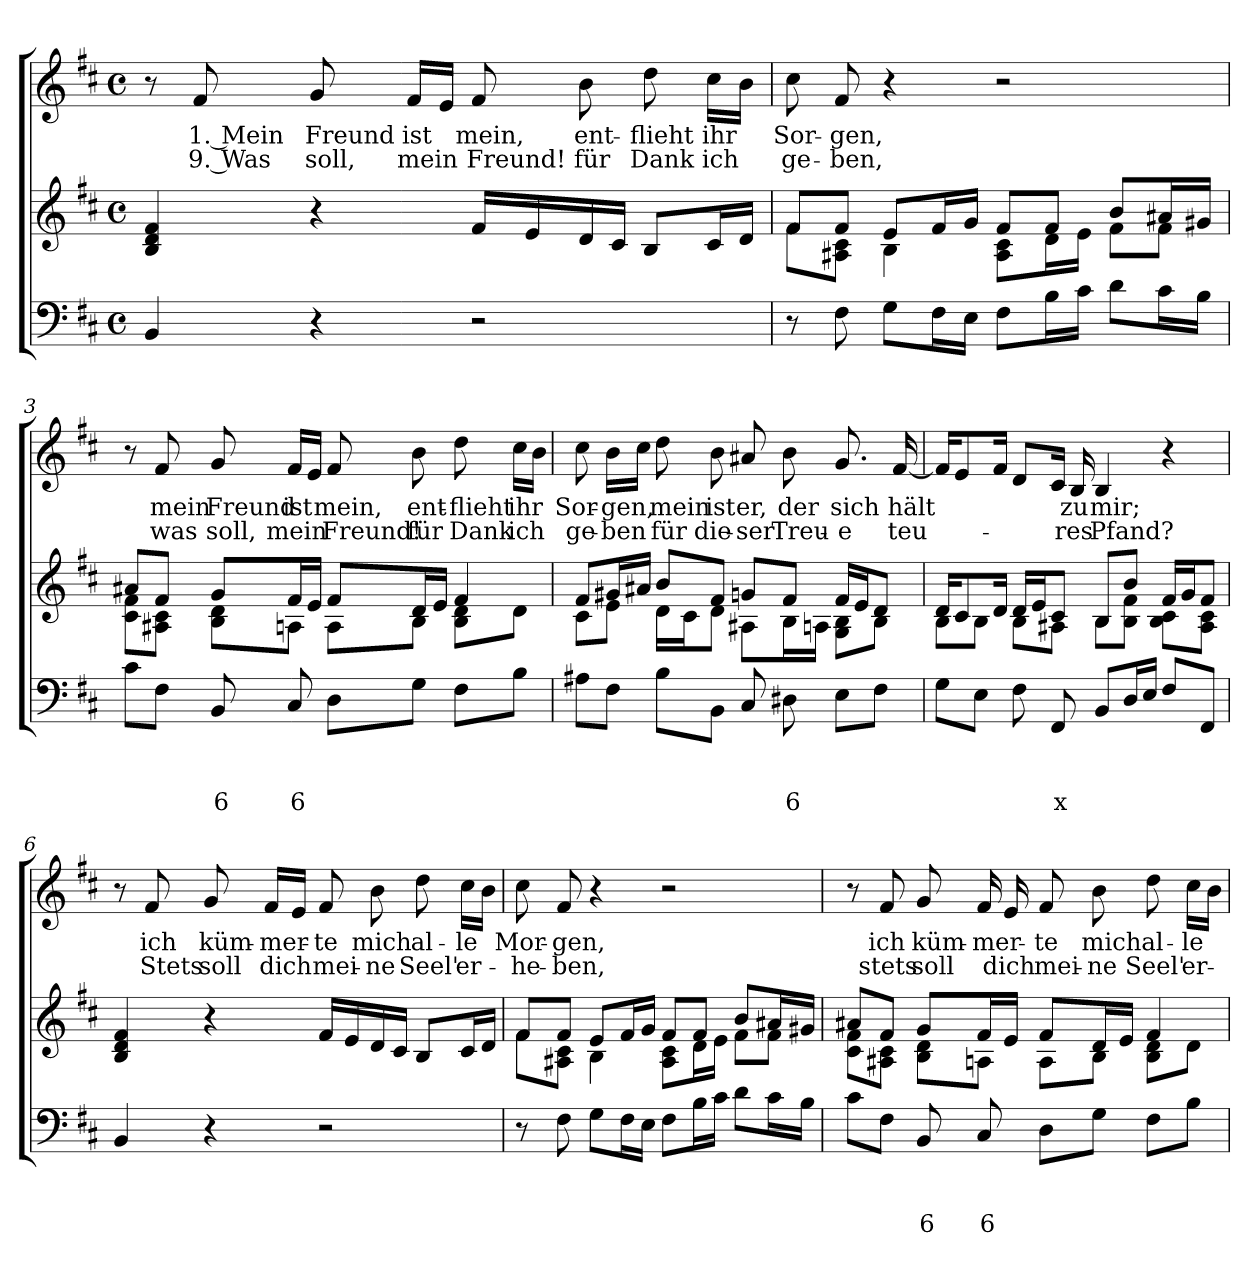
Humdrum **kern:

**kern	**text	**text	**text	**kern	**kern	**text	**text
*part2	*part2	*part2	*part2	*part2	*part1	*part1	*part1
*staff3	*staff3	*staff3	*staff3	*staff2	*staff1	*staff1	*staff1
*clefF4	*	*	*	*clefG2	*clefG2	*	*
*k[f#c#]	*	*	*	*k[f#c#]	*k[f#c#]	*	*
*D:	*	*	*	*D:	*D:	*	*
*M4/4	*	*	*	*M4/4	*M4/4	*	*
*met(c)	*	*	*	*met(c)	*met(c)	*	*
=1	=1	=1	=1	=1	=1	=1	=1
4BB/	.	.	.	4B/ 4d/ 4f#/	8r	.	.
!	!	!	!	!	!	!LO:LY:b	!LO:LY:b
.	.	.	.	.	8f#/	1. Mein	9. Was
!	!	!	!	!	!	!LO:LY:b	!LO:LY:b
4r	.	.	.	4r	8g/	Freund	soll,
!	!	!	!	!	!	!LO:LY:b	!LO:LY:b
.	.	.	.	.	16f#/LL	ist	mein
.	.	.	.	.	16e/JJ	.	.
!	!	!	!	!	!	!LO:LY:b	!LO:LY:b
2r	.	.	.	16f#/LL	8f#/	mein,	Freund!
.	.	.	.	16e/	.	.	.
!	!	!	!	!	!	!LO:LY:b	!LO:LY:b
.	.	.	.	16d/	8b\	ent-	für
.	.	.	.	16c#/JJ	.	.	.
!	!	!	!	!	!	!LO:LY:b	!LO:LY:b
.	.	.	.	8B/L	8dd\	-flieht	Dank
!	!	!	!	!	!	!LO:LY:b	!LO:LY:b
.	.	.	.	16c#/L	16cc#\LL	ihr	ich
.	.	.	.	16d/JJ	16b\JJ	.	.
=2	=2	=2	=2	=2	=2	=2	=2
*	*	*	*	*^	*	*	*
!	!	!	!	!	!	!	!LO:LY:b	!LO:LY:b
8r	.	.	.	8f#/L	8f#\L	8cc#\	Sor-	ge-
!	!	!	!	!	!	!	!LO:LY:b	!LO:LY:b
8F#\	.	.	.	8f#/J	8A#X\ 8c#\J	8f#/	-gen,	-ben,
8G\L	.	.	.	8e/L	4B\	4r	.	.
16F#\L	.	.	.	16f#/L	.	.	.	.
16E\JJ	.	.	.	16g/JJ	.	.	.	.
8F#\L	.	.	.	8f#/L	8A#\ 8c#\L	2r	.	.
16B\L	.	.	.	8f#/J	16d\L	.	.	.
16c#\JJ	.	.	.	.	16e\JJ	.	.	.
8d\L	.	.	.	8b/L	8f#\L	.	.	.
16c#\L	.	.	.	16a#X/L	8f#\J	.	.	.
16B\JJ	.	.	.	16g#X/JJ	.	.	.	.
!!LO:LB:g=z
=3	=3	=3	=3	=3	=3	=3	=3	=3
8c#\L	.	.	.	8a#X/L	8c#\ 8f#\L	8r	.	.
!	!	!	!	!	!	!	!LO:LY:b	!LO:LY:b
8F#\J	.	.	.	8f#/J	8A#X\ 8c#\J	8f#/	mein	was
!	!	!	!LO:LY:b	!	!	!	!LO:LY:b	!LO:LY:b
8BB/	.	.	6	8g/L	8B\ 8d\L	8g/	Freund	soll,
!	!	!	!LO:LY:b	!	!	!	!LO:LY:b	!LO:LY:b
8C#/	.	.	6	16f#/L	8An\J	16f#/LL	ist	mein
.	.	.	.	16e/JJ	.	16e/JJ	.	.
!	!	!	!	!	!	!	!LO:LY:b	!LO:LY:b
8D\L	.	.	.	8f#/L	8A\L	8f#/	mein,	Freund!
!	!	!	!	!	!	!	!LO:LY:b	!LO:LY:b
8G\J	.	.	.	16d/L	8B\J	8b\	ent-	für
.	.	.	.	16e/JJ	.	.	.	.
!	!	!	!	!	!	!	!LO:LY:b	!LO:LY:b
8F#\L	.	.	.	4f#/	8B\ 8d\L	8dd\	-flieht	Dank
!	!	!	!	!	!	!	!LO:LY:b	!LO:LY:b
8B\J	.	.	.	.	8d\J	16cc#\LL	ihr	ich
.	.	.	.	.	.	16b\JJ	.	.
=4	=4	=4	=4	=4	=4	=4	=4	=4
!	!	!	!	!	!	!	!LO:LY:b	!LO:LY:b
8A#X\L	.	.	.	8f#/L	8c#\L	8cc#\	Sor-	ge-
!	!	!	!	!	!	!	!LO:LY:b	!LO:LY:b
8F#\J	.	.	.	16g#X/L	8e\J	16b\LL	-gen,	-ben
.	.	.	.	16a#X/JJ	.	16cc#\JJ	.	.
!	!	!	!	!	!	!	!LO:LY:b	!LO:LY:b
8B\L	.	.	.	8b/L	16d\LL	8dd\	mein	für
.	.	.	.	.	16c#\J	.	.	.
!	!	!	!	!	!	!	!LO:LY:b	!LO:LY:b
8BB\J	.	.	.	8f#/J	8d\J	8b\	ist	die-
!	!	!	!	!	!	!	!LO:LY:b	!LO:LY:b
8C#/	.	.	.	8gn/L	8A#X\L	8a#X/	er,	-ser
!	!	!	!LO:LY:b	!	!	!	!LO:LY:b	!LO:LY:b
8D#X\	.	.	6	8f#/J	16B\L	8b\	der	Treu-
.	.	.	.	.	16An\JJ	.	.	.
!	!	!	!	!	!	!	!LO:LY:b	!LO:LY:b
8E\L	.	.	.	16f#/LL	8G\ 8B\L	8.g/	sich	-e
.	.	.	.	16e/J	.	.	.	.
8F#\J	.	.	.	8d/J	8B\J	.	.	.
!	!	!	!	!	!	!	!LO:LY:b	!LO:LY:b
.	.	.	.	.	.	[16f#/	hält	teu-
!!LO:LB:g=z
=5	=5	=5	=5	=5	=5	=5	=5	=5
8G\L	.	.	.	16d/KL	8B\L	16f#/KL]	.	.
.	.	.	.	8c#/	.	8e/	.	.
8E\J	.	.	.	.	8B\J	.	.	.
.	.	.	.	16d/Jk	.	16f#/Jk	.	.
8F#\	.	.	.	16d/LL	8B\L	8d/L	.	.
.	.	.	.	16e/J	.	.	.	.
!	!	!	!LO:LY:b	!	!	!	!	!
8FF#/	.	.	x	8c#/J	8A#X\J	16c#/Jk	.	.
!	!	!	!	!	!	!	!LO:LY:b	!LO:LY:b
.	.	.	.	.	.	16B/	zu	-res
!	!	!	!	!	!	!	!LO:LY:b	!LO:LY:b
8BB/L	.	.	.	8B/L	8B\L	4B/	mir;	Pfand?
16D/L	.	.	.	8b/J	8B\ 8f#\J	.	.	.
16E/JJ	.	.	.	.	.	.	.	.
8F#/L	.	.	.	16f#/LL	8B\ 8c#\L	4r	.	.
.	.	.	.	16g/J	.	.	.	.
8FF#/J	.	.	.	8f#/J	8A#\ 8c#\J	.	.	.
*	*	*	*	*v	*v	*	*	*
=6	=6	=6	=6	=6	=6	=6	=6
4BB/	.	.	.	4B/ 4d/ 4f#/	8r	.	.
!	!	!	!	!	!	!LO:LY:b	!LO:LY:b
.	.	.	.	.	8f#/	ich	Stets
!	!	!	!	!	!	!LO:LY:b	!LO:LY:b
4r	.	.	.	4r	8g/	küm-	soll
!	!	!	!	!	!	!LO:LY:b	!LO:LY:b
.	.	.	.	.	16f#/LL	-mer-	dich
.	.	.	.	.	16e/JJ	.	.
!	!	!	!	!	!	!LO:LY:b	!LO:LY:b
2r	.	.	.	16f#/LL	8f#/	-te	mei-
.	.	.	.	16e/	.	.	.
!	!	!	!	!	!	!LO:LY:b	!LO:LY:b
.	.	.	.	16d/	8b\	mich	-ne
.	.	.	.	16c#/JJ	.	.	.
!	!	!	!	!	!	!LO:LY:b	!LO:LY:b
.	.	.	.	8B/L	8dd\	al-	Seel'
!	!	!	!	!	!	!LO:LY:b	!LO:LY:b
.	.	.	.	16c#/L	16cc#\LL	-le	er-
.	.	.	.	16d/JJ	16b\JJ	.	.
=7	=7	=7	=7	=7	=7	=7	=7
*	*	*	*	*^	*	*	*
!	!	!	!	!	!	!	!LO:LY:b	!LO:LY:b
8r	.	.	.	8f#/L	8f#\L	8cc#\	Mor-	-he-
!	!	!	!	!	!	!	!LO:LY:b	!LO:LY:b
8F#\	.	.	.	8f#/J	8A#X\ 8c#\J	8f#/	-gen,	-ben,
8G\L	.	.	.	8e/L	4B\	4r	.	.
16F#\L	.	.	.	16f#/L	.	.	.	.
16E\JJ	.	.	.	16g/JJ	.	.	.	.
8F#\L	.	.	.	8f#/L	8A#\ 8c#\L	2r	.	.
16B\L	.	.	.	8f#/J	16d\L	.	.	.
16c#\JJ	.	.	.	.	16e\JJ	.	.	.
8d\L	.	.	.	8b/L	8f#\L	.	.	.
16c#\L	.	.	.	16a#X/L	8f#\J	.	.	.
16B\JJ	.	.	.	16g#X/JJ	.	.	.	.
!!LO:PB:g=z
=8	=8	=8	=8	=8	=8	=8	=8	=8
8c#\L	.	.	.	8a#X/L	8c#\ 8f#\L	8r	.	.
!	!	!	!	!	!	!	!LO:LY:b	!LO:LY:b
8F#\J	.	.	.	8f#/J	8A#X\ 8c#\J	8f#/	ich	stets
!	!	!	!LO:LY:b	!	!	!	!LO:LY:b	!LO:LY:b
8BB/	.	.	6	8g/L	8B\ 8d\L	8g/	küm-	soll
!	!	!	!LO:LY:b	!	!	!	!LO:LY:b	!
8C#/	.	.	6	16f#/L	8An\J	16f#/	-mer-	.
!	!	!	!	!	!	!	!	!LO:LY:b
.	.	.	.	16e/JJ	.	16e/	.	dich
!	!	!	!	!	!	!	!LO:LY:b	!LO:LY:b
8D\L	.	.	.	8f#/L	8A\L	8f#/	-te	mei-
!	!	!	!	!	!	!	!LO:LY:b	!LO:LY:b
8G\J	.	.	.	16d/L	8B\J	8b\	mich	-ne
.	.	.	.	16e/JJ	.	.	.	.
!	!	!	!	!	!	!	!LO:LY:b	!LO:LY:b
8F#\L	.	.	.	4f#/	8B\ 8d\L	8dd\	al-	Seel'
!	!	!	!	!	!	!	!LO:LY:b	!LO:LY:b
8B\J	.	.	.	.	8d\J	16cc#\LL	-le	er-
.	.	.	.	.	.	16b\JJ	.	.
*	*	*	*	*v	*v	*	*	*
=	=	=	=	=	=	=	=
*-	*-	*-	*-	*-	*-	*-	*-
